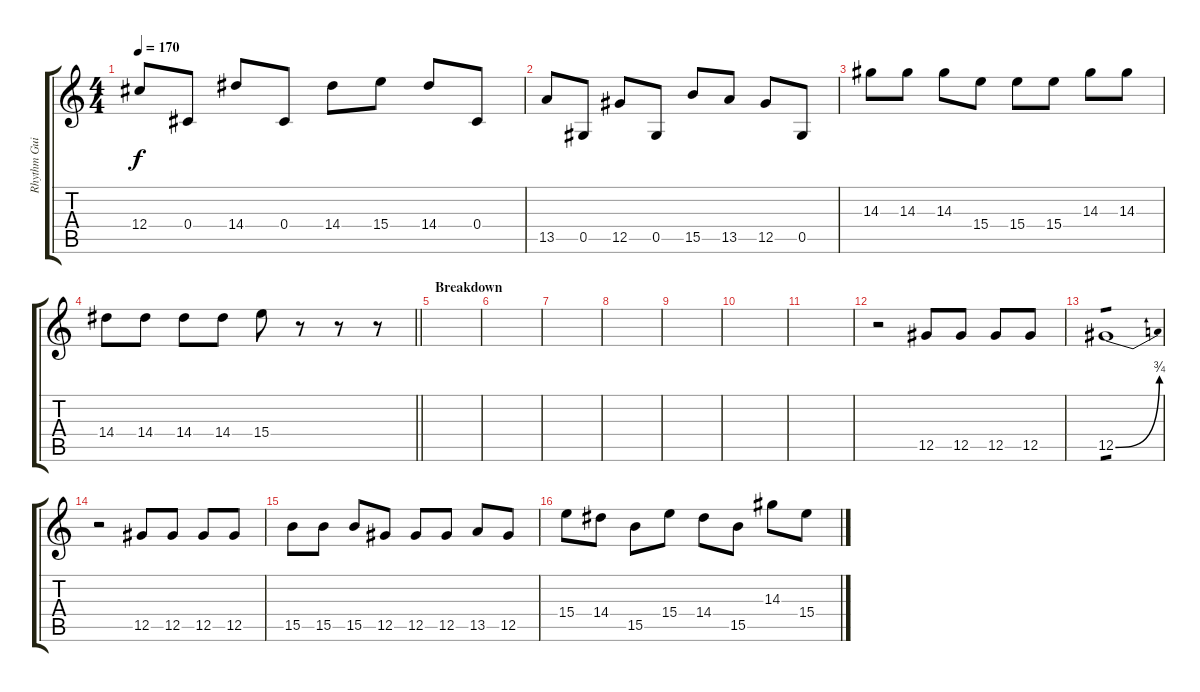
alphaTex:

\track ("Rhythm Guitar" "Rhythm Gui") {instrument distortionguitar}
\staff {score tabs}
\tuning (Eb4 Bb3 Gb3 Db3 Ab2 Db2) {hide}
\ts (4 4)
\tempo 170
\clef g2
\ks c
12.4.8{dy f} 0.4.8 14.4.8 0.4.8 14.4.8 15.4.8 14.4.8 0.4.8 |
13.5.8 0.5.8 12.5.8 0.5.8 15.5.8 13.5.8 12.5.8 0.5.8 |
14.3.8 14.3.8 14.3.8 15.4.8 15.4.8 15.4.8 14.3.8 14.3.8 |
\barLineRight lightlight
14.4.8 14.4.8 14.4.8 14.4.8 15.4.8 r.8 r.8 r.8 |
\section ("" "Breakdown")
|
|
|
|
|
|
|
r.2 12.5.8 12.5.8 12.5.8 12.5.8 |
12.5{be (bend 0 0 60 3)}.1{tp 1} |
r.2 12.5.8 12.5.8 12.5.8 12.5.8 |
15.5.8 15.5.8 15.5.8 12.5.8 12.5.8 12.5.8 13.5.8 12.5.8 |
15.4.8 14.4.8 15.5.8 15.4.8 14.4.8 15.5.8 14.3.8 15.4.8
